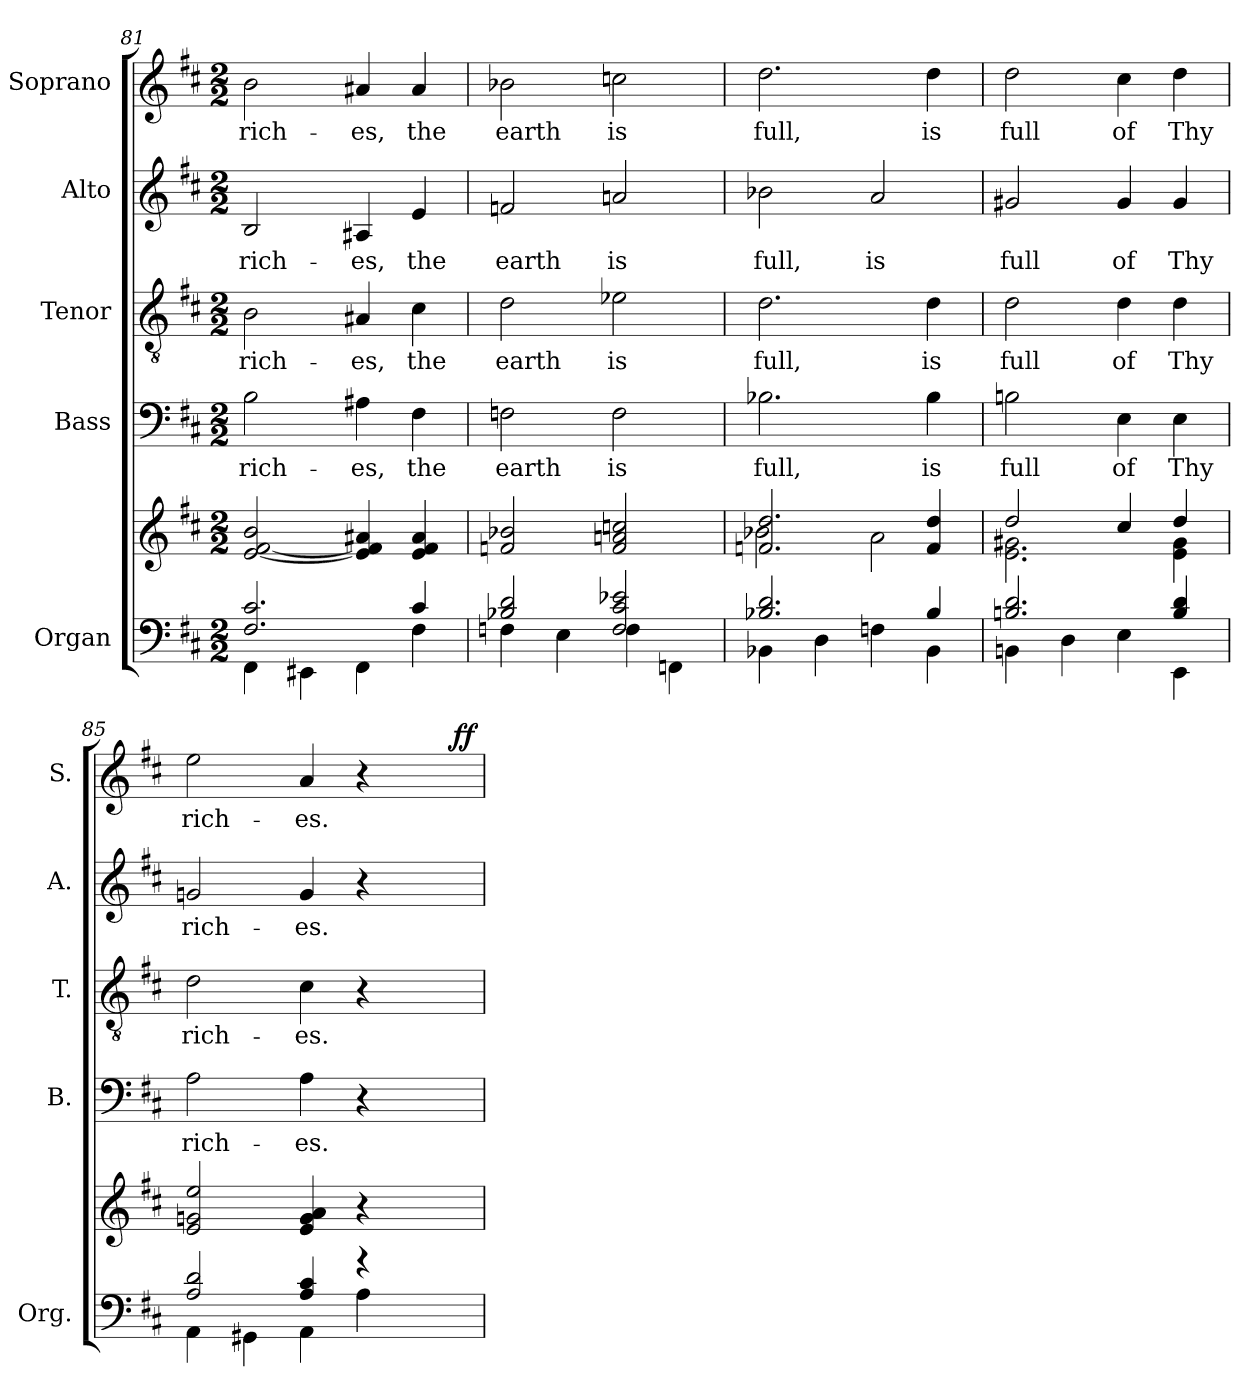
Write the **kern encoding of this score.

**kern	**kern	**kern	**text	**kern	**text	**kern	**text	**kern	**text	**dynam
*part5	*part5	*part4	*part4	*part3	*part3	*part2	*part2	*part1	*part1	*part1
*staff6	*staff5	*staff4	*staff4	*staff3	*staff3	*staff2	*staff2	*staff1	*staff1	*staff1
*I"Organ	*	*I"Bass	*	*I"Tenor	*	*I"Alto	*	*I"Soprano	*	*
*I'Org.	*	*I'B.	*	*I'T.	*	*I'A.	*	*I'S.	*	*
*clefF4	*clefG2	*clefF4	*	*clefGv2	*	*clefG2	*	*clefG2	*	*
*	*	*	*	*ITrd7c12	*	*	*	*	*	*
*k[f#c#]	*k[f#c#]	*k[f#c#]	*	*k[f#c#]	*	*k[f#c#]	*	*k[f#c#]	*	*
*D:	*D:	*D:	*	*D:	*	*D:	*	*D:	*	*
*M2/2	*M2/2	*M2/2	*	*M2/2	*	*M2/2	*	*M2/2	*	*
=81	=81	=81	=81	=81	=81	=81	=81	=81	=81	=81
*^	*	*	*	*	*	*	*	*	*	*
!	!	!	!	!LO:LY:b:color=#000000	!	!	!	!	!	!	!
!	!	!	!	!	!	!LO:LY:b:color=#000000	!	!	!	!	!
!	!	!	!	!	!	!	!	!LO:LY:b:color=#000000	!	!	!
!	!	!	!	!	!	!	!	!	!	!LO:LY:b:color=#000000	!
2.F#i/ 2.c#i	4FF#i\	[<2ei/ [>2f#i 2bi	2Bi\	rich-	2BBi\	rich-	2Bi/	rich-	2bi\	rich-	.
.	4EE#Xi\	.	.	.	.	.	.	.	.	.	.
!	!	!	!	!LO:LY:b:color=#000000	!	!	!	!	!	!	!
!	!	!	!	!	!	!LO:LY:b:color=#000000	!	!	!	!	!
!	!	!	!	!	!	!	!	!LO:LY:b:color=#000000	!	!	!
!	!	!	!	!	!	!	!	!	!	!LO:LY:b:color=#000000	!
.	4FF#i\	4ei/] 4f#i] 4a#Xi	4A#Xi\	-es,	4AA#Xi/	-es,	4A#Xi/	-es,	4a#Xi/	-es,	.
!	!	!	!	!LO:LY:b:color=#000000	!	!	!	!	!	!	!
!	!	!	!	!	!	!LO:LY:b:color=#000000	!	!	!	!	!
!	!	!	!	!	!	!	!	!LO:LY:b:color=#000000	!	!	!
!	!	!	!	!	!	!	!	!	!	!LO:LY:b:color=#000000	!
4c#i/	4F#i\	4ei/ 4f#i 4a#i	4F#i\	the	4C#i\	the	4ei/	the	4a#i/	the	.
!!LO:PB:g=z
=82	=82	=82	=82	=82	=82	=82	=82	=82	=82	=82	=82
!	!	!	!	!LO:LY:b:color=#000000	!	!	!	!	!	!	!
!	!	!	!	!	!	!LO:LY:b:color=#000000	!	!	!	!	!
!	!	!	!	!	!	!	!	!LO:LY:b:color=#000000	!	!	!
!	!	!	!	!	!	!	!	!	!	!LO:LY:b:color=#000000	!
2B-Xi/ 2di	4Fni\	2fni/ 2b-Xi	2Fni\	earth	2Di\	earth	2fni/	earth	2b-Xi\	earth	.
.	4Ei\	.	.	.	.	.	.	.	.	.	.
!	!	!	!	!LO:LY:b:color=#000000	!	!	!	!	!	!	!
!	!	!	!	!	!	!LO:LY:b:color=#000000	!	!	!	!	!
!	!	!	!	!	!	!	!	!LO:LY:b:color=#000000	!	!	!
!	!	!	!	!	!	!	!	!	!	!LO:LY:b:color=#000000	!
2Fi/ 2c#i 2e-Xi	4Fi\	2fi/ 2ani 2ccni	2Fi\	is	2E-Xi\	is	2ani/	is	2ccni\	is	.
.	4FFni\	.	.	.	.	.	.	.	.	.	.
=83	=83	=83	=83	=83	=83	=83	=83	=83	=83	=83	=83
*	*	*^	*	*	*	*	*	*	*	*	*
!	!	!	!	!	!LO:LY:b:color=#000000	!	!	!	!	!	!	!
!	!	!	!	!	!	!	!LO:LY:b:color=#000000	!	!	!	!	!
!	!	!	!	!	!	!	!	!	!LO:LY:b:color=#000000	!	!	!
!	!	!	!	!	!	!	!	!	!	!	!LO:LY:b:color=#000000	!
2.B-Xi/ 2.di	4BB-Xi\	2.fni/ 2.ddi	2b-Xi\	2.B-Xi\	full,	2.Di\	full,	2b-Xi\	full,	2.ddi\	full,	.
.	4Di\	.	.	.	.	.	.	.	.	.	.	.
!	!	!	!	!	!	!	!	!	!LO:LY:b:color=#000000	!	!	!
.	4Fni\	.	2ai\	.	.	.	.	2ai/	is	.	.	.
!	!	!	!	!	!LO:LY:b:color=#000000	!	!	!	!	!	!	!
!	!	!	!	!	!	!	!LO:LY:b:color=#000000	!	!	!	!	!
!	!	!	!	!	!	!	!	!	!	!	!LO:LY:b:color=#000000	!
4B-i/	4BB-i\	4fi/ 4ddi	.	4B-i\	is	4Di\	is	.	.	4ddi\	is	.
=84	=84	=84	=84	=84	=84	=84	=84	=84	=84	=84	=84	=84
!	!	!	!	!	!LO:LY:b:color=#000000	!	!	!	!	!	!	!
!	!	!	!	!	!	!	!LO:LY:b:color=#000000	!	!	!	!	!
!	!	!	!	!	!	!	!	!	!LO:LY:b:color=#000000	!	!	!
!	!	!	!	!	!	!	!	!	!	!	!LO:LY:b:color=#000000	!
2.Bni/ 2.di	4BBni\	2ddi/	2.ei\ 2.g#Xi	2Bni\	full	2Di\	full	2g#Xi/	full	2ddi\	full	.
.	4Di\	.	.	.	.	.	.	.	.	.	.	.
!	!	!	!	!	!LO:LY:b:color=#000000	!	!	!	!	!	!	!
!	!	!	!	!	!	!	!LO:LY:b:color=#000000	!	!	!	!	!
!	!	!	!	!	!	!	!	!	!LO:LY:b:color=#000000	!	!	!
!	!	!	!	!	!	!	!	!	!	!	!LO:LY:b:color=#000000	!
.	4Ei\	4cc#i/	.	4Ei\	of	4Di\	of	4g#i/	of	4cc#i\	of	.
!	!	!	!	!	!LO:LY:b:color=#000000	!	!	!	!	!	!	!
!	!	!	!	!	!	!	!LO:LY:b:color=#000000	!	!	!	!	!
!	!	!	!	!	!	!	!	!	!LO:LY:b:color=#000000	!	!	!
!	!	!	!	!	!	!	!	!	!	!	!LO:LY:b:color=#000000	!
4Bi/ 4di	4EEi\	4ddi/	4ei\ 4g#i	4Ei\	Thy	4Di\	Thy	4g#i/	Thy	4ddi\	Thy	.
*	*	*v	*v	*	*	*	*	*	*	*	*	*
=85	=85	=85	=85	=85	=85	=85	=85	=85	=85	=85	=85
*	*	*^	*	*	*	*	*	*	*	*	*
!	!	!	!	!	!LO:LY:b:color=#000000	!	!	!	!	!	!	!
*	*	*v	*v	*	*	*	*	*	*	*	*	*
*	*	*^	*	*	*	*	*	*	*	*	*
!	!	!	!	!	!	!	!LO:LY:b:color=#000000	!	!	!	!	!
*	*	*v	*v	*	*	*	*	*	*	*	*	*
*	*	*^	*	*	*	*	*	*	*	*	*
!	!	!	!	!	!	!	!	!	!LO:LY:b:color=#000000	!	!	!
*	*	*v	*v	*	*	*	*	*	*	*	*	*
*	*	*^	*	*	*	*	*	*	*	*	*
!	!	!	!	!	!	!	!	!	!	!	!LO:LY:b:color=#000000	!
*	*	*v	*v	*	*	*	*	*	*	*^	*	*
2Ai/ 2di	4AAi\	2ei/ 2gni 2eei	2Ai\	rich-	2Di\	rich-	2gni/	rich-	2eei\	2ryy	rich-	.
.	4GG#Xi\	.	.	.	.	.	.	.	.	.	.	.
!	!	!	!	!LO:LY:b:color=#000000	!	!	!	!	!	!	!	!
!	!	!	!	!	!	!LO:LY:b:color=#000000	!	!	!	!	!	!
!	!	!	!	!	!	!	!	!LO:LY:b:color=#000000	!	!	!	!
!	!	!	!	!	!	!	!	!	!	!	!LO:LY:b:color=#000000	!
4Ai/ 4c#i	4AAi\	4ei/ 4gi 4ai	4Ai\	-es.	4C#i\	-es.	4gi/	-es.	4ai/	4ryy	-es.	.
4r	4Ai\	4r	4r	.	4r	.	4r	.	4r	8ryy	.	.
.	.	.	.	.	.	.	.	.	.	16ryy	.	.
.	.	.	.	.	.	.	.	.	.	32ryy	.	.
.	.	.	.	.	.	.	.	.	.	64ryy	.	.
.	.	.	.	.	.	.	.	.	.	128...ryy	.	.
.	.	.	.	.	.	.	.	.	.	1024ryy	.	ff
*v	*v	*	*	*	*	*	*	*	*v	*v	*	*
=	=	=	=	=	=	=	=	=	=	=
*-	*-	*-	*-	*-	*-	*-	*-	*-	*-	*-
